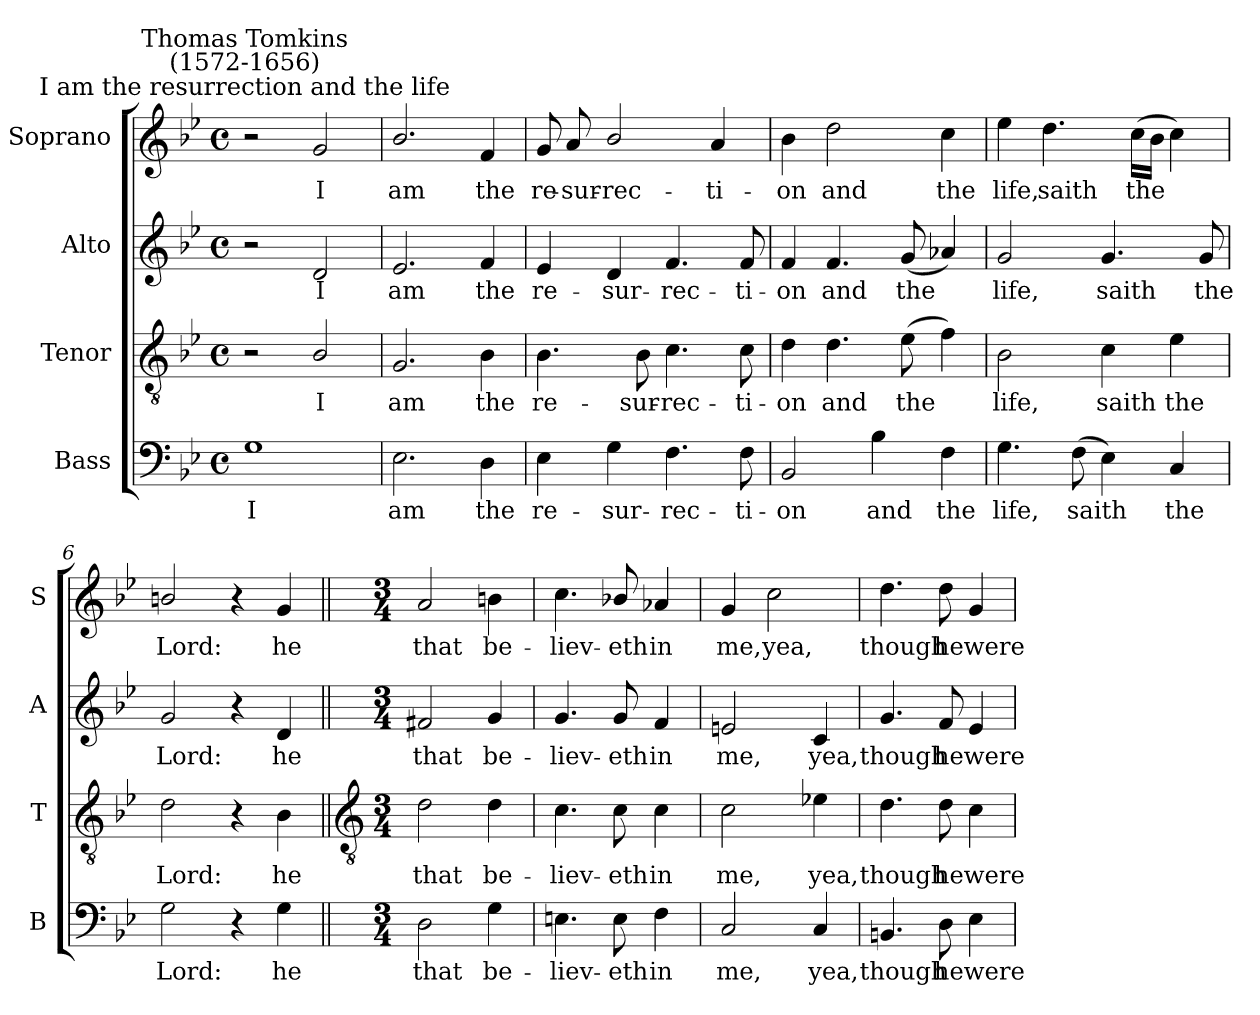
**kern	**text	**kern	**text	**kern	**text	**kern	**text
*part4	*part4	*part3	*part3	*part2	*part2	*part1	*part1
*staff4	*staff4	*staff3	*staff3	*staff2	*staff2	*staff1	*staff1
*I"Bass	*	*I"Tenor	*	*I"Alto	*	*I"Soprano	*
*I'B	*	*I'T	*	*I'A	*	*I'S	*
*clefF4	*	*clefGv2	*	*clefG2	*	*clefG2	*
*k[b-e-]	*	*k[b-e-]	*	*k[b-e-]	*	*k[b-e-]	*
*B-:	*	*B-:	*	*B-:	*	*B-:	*
*M4/4	*	*M4/4	*	*M4/4	*	*M4/4	*
*met(c)	*	*met(c)	*	*met(c)	*	*met(c)	*
=1	=1	=1	=1	=1	=1	=1	=1
!	!	!	!	!	!	!LO:TX:a:cj:t=I am the resurrection and the life	!
!	!	!	!	!	!	!LO:TX:a:cj:t=Thomas Tomkins\n(1572-1656)	!
!	!LO:LY:b	!	!	!	!	!	!
1G	I	2r	.	2r	.	2r	.
!	!	!	!LO:LY:b	!	!LO:LY:b	!	!LO:LY:b
.	.	2B-/	I	2d	I	2g	I
=2	=2	=2	=2	=2	=2	=2	=2
!	!LO:LY:b	!	!LO:LY:b	!	!LO:LY:b	!	!LO:LY:b
2.E-	am	2.G	am	2.e-	am	2.b-/	am
!	!LO:LY:b	!	!LO:LY:b	!	!LO:LY:b	!	!LO:LY:b
4D	the	4B-	the	4f	the	4f	the
=3	=3	=3	=3	=3	=3	=3	=3
!	!LO:LY:b	!	!LO:LY:b	!	!LO:LY:b	!	!LO:LY:b
4E-	re-	4.B-	re-	4e-	re-	8g	re-
!	!	!	!	!	!	!	!LO:LY:b
.	.	.	.	.	.	8a	-sur-
!	!LO:LY:b	!	!	!	!LO:LY:b	!	!LO:LY:b
4G	-sur-	.	.	4d	-sur-	2b-/	-rec-
!	!	!	!LO:LY:b	!	!	!	!
.	.	8B-	-sur-	.	.	.	.
!	!LO:LY:b	!	!LO:LY:b	!	!LO:LY:b	!	!
4.F	-rec-	4.c	-rec-	4.f	-rec-	.	.
!	!	!	!	!	!	!	!LO:LY:b
.	.	.	.	.	.	4a	-ti-
!	!LO:LY:b	!	!LO:LY:b	!	!LO:LY:b	!	!
8F	-ti-	8c	-ti-	8f	-ti-	.	.
=4	=4	=4	=4	=4	=4	=4	=4
!	!LO:LY:b	!	!LO:LY:b	!	!LO:LY:b	!	!LO:LY:b
2BB-	-on	4d	-on	4f	-on	4b-	-on
!	!	!	!LO:LY:b	!	!LO:LY:b	!	!LO:LY:b
.	.	4.d	and	4.f	and	2dd	and
!	!LO:LY:b	!	!	!	!	!	!
4B-	and	.	.	.	.	.	.
!	!	!	!LO:LY:b	!	!LO:LY:b	!	!
.	.	(>8e-	the	(<8g	the	.	.
!	!LO:LY:b	!	!	!	!	!	!LO:LY:b
4F	the	4f)	.	4a-X/)	.	4cc	the
=5	=5	=5	=5	=5	=5	=5	=5
!	!LO:LY:b	!	!LO:LY:b	!	!LO:LY:b	!	!LO:LY:b
4.G	life,	2B-	life,	2g	life,	4ee-	life,
!	!	!	!	!	!	!	!LO:LY:b
.	.	.	.	.	.	4.dd	saith
!	!LO:LY:b	!	!	!	!	!	!
(>8F	saith	.	.	.	.	.	.
!	!	!	!LO:LY:b	!	!LO:LY:b	!	!
4E-)	.	4c	saith	4.g	saith	.	.
!	!	!	!	!	!	!	!LO:LY:b
.	.	.	.	.	.	(>16ccLL	the
.	.	.	.	.	.	16b-JJ	.
!	!LO:LY:b	!	!LO:LY:b	!	!	!	!
4C	the	4e-	the	.	.	4cc)	.
!	!	!	!	!	!LO:LY:b	!	!
.	.	.	.	8g	the	.	.
=6	=6	=6	=6	=6	=6	=6	=6
!	!LO:LY:b	!	!LO:LY:b	!	!LO:LY:b	!	!LO:LY:b
2G	Lord:	2d	Lord:	2g	Lord:	2bn/	Lord:
4r	.	4r	.	4r	.	4r	.
!	!LO:LY:b	!	!LO:LY:b	!	!LO:LY:b	!	!LO:LY:b
4G	he	4B-	he	4d	he	4g	he
!!LO:LB:g=z
=7||	=7||	=7||	=7||	=7||	=7||	=7||	=7||
*	*	*clefGv2	*	*	*	*	*
*M3/4	*	*M3/4	*	*M3/4	*	*M3/4	*
!	!LO:LY:b	!	!LO:LY:b	!	!LO:LY:b	!	!LO:LY:b
2D	that	2d	that	2f#X	that	2a	that
!	!LO:LY:b	!	!LO:LY:b	!	!LO:LY:b	!	!LO:LY:b
4G	be-	4d	be-	4g	be-	4bn	be-
=8	=8	=8	=8	=8	=8	=8	=8
!	!LO:LY:b	!	!LO:LY:b	!	!LO:LY:b	!	!LO:LY:b
4.En	-liev-	4.c	-liev-	4.g	-liev-	4.cc	-liev-
!	!LO:LY:b	!	!LO:LY:b	!	!LO:LY:b	!	!LO:LY:b
8E	-eth	8c	-eth	8g	-eth	8b-X/	-eth
!	!LO:LY:b	!	!LO:LY:b	!	!LO:LY:b	!	!LO:LY:b
4F	in	4c	in	4f	in	4a-X/	in
=9	=9	=9	=9	=9	=9	=9	=9
!	!LO:LY:b	!	!LO:LY:b	!	!LO:LY:b	!	!LO:LY:b
2C	me,	2c	me,	2en	me,	4g	me,
!	!	!	!	!	!	!	!LO:LY:b
.	.	.	.	.	.	2cc	yea,
!	!LO:LY:b	!	!LO:LY:b	!	!LO:LY:b	!	!
4C/	yea,	4e-X	yea,	4c	yea,	.	.
=10	=10	=10	=10	=10	=10	=10	=10
!	!LO:LY:b	!	!LO:LY:b	!	!LO:LY:b	!	!LO:LY:b
4.BBn	though	4.d	though	4.g	though	4.dd	though
!	!LO:LY:b	!	!LO:LY:b	!	!LO:LY:b	!	!LO:LY:b
8D	he	8d	he	8f	he	8dd	he
!	!LO:LY:b	!	!LO:LY:b	!	!LO:LY:b	!	!LO:LY:b
4E-	were	4c	were	4e-	were	4g	were
=	=	=	=	=	=	=	=
*-	*-	*-	*-	*-	*-	*-	*-
